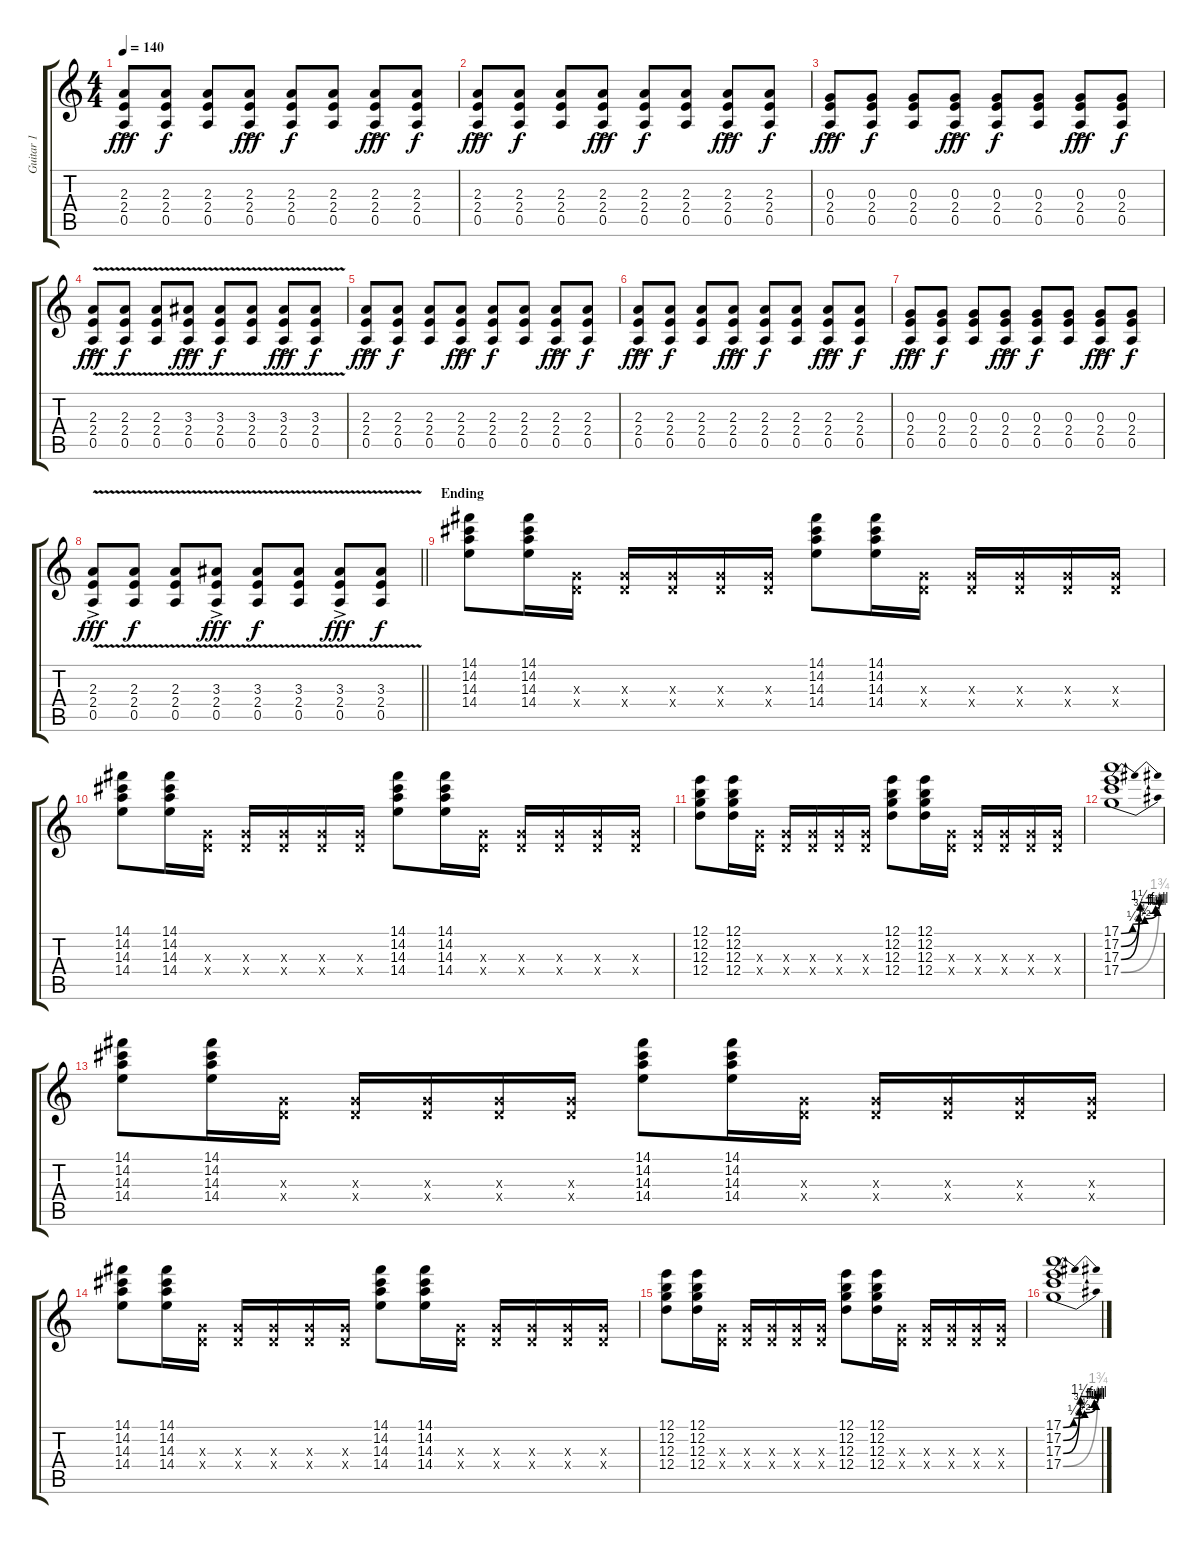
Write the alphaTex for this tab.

\track ("Guitar 1" "Guitar 1") {instrument overdrivenguitar}
\staff {score tabs}
\tuning (E4 B3 G3 D3 A2 E2) {hide}
\ts (4 4)
\tempo 140
\clef g2
\ks c
(2.3{ac} 2.4{ac} 0.5{ac}).8{dy fff} (2.3 2.4 0.5).8{dy f} (2.3 2.4 0.5).8 (2.3{ac} 2.4{ac} 0.5{ac}).8{dy fff} (2.3 2.4 0.5).8{dy f} (2.3 2.4 0.5).8 (2.3{ac} 2.4{ac} 0.5{ac}).8{dy fff} (2.3 2.4 0.5).8{dy f} |
(2.3{ac} 2.4{ac} 0.5{ac}).8{dy fff} (2.3 2.4 0.5).8{dy f} (2.3 2.4 0.5).8 (2.3{ac} 2.4{ac} 0.5{ac}).8{dy fff} (2.3 2.4 0.5).8{dy f} (2.3 2.4 0.5).8 (2.3{ac} 2.4{ac} 0.5{ac}).8{dy fff} (2.3 2.4 0.5).8{dy f} |
(0.3{ac} 2.4{ac} 0.5{ac}).8{dy fff} (0.3 2.4 0.5).8{dy f} (0.3 2.4 0.5).8 (0.3{ac} 2.4{ac} 0.5{ac}).8{dy fff} (0.3 2.4 0.5).8{dy f} (0.3 2.4 0.5).8 (0.3{ac} 2.4{ac} 0.5{ac}).8{dy fff} (0.3 2.4 0.5).8{dy f} |
(2.3{v ac} 2.4{ac} 0.5{ac}).8{dy fff} (2.3{v} 2.4 0.5).8{dy f} (2.3{v} 2.4 0.5).8 (3.3{v ac} 2.4{ac} 0.5{ac}).8{dy fff} (3.3{v} 2.4 0.5).8{dy f} (3.3{v} 2.4 0.5).8 (3.3{v ac} 2.4{ac} 0.5{ac}).8{dy fff} (3.3{v} 2.4 0.5).8{dy f} |
(2.3{ac} 2.4{ac} 0.5{ac}).8{dy fff} (2.3 2.4 0.5).8{dy f} (2.3 2.4 0.5).8 (2.3{ac} 2.4{ac} 0.5{ac}).8{dy fff} (2.3 2.4 0.5).8{dy f} (2.3 2.4 0.5).8 (2.3{ac} 2.4{ac} 0.5{ac}).8{dy fff} (2.3 2.4 0.5).8{dy f} |
(2.3{ac} 2.4{ac} 0.5{ac}).8{dy fff} (2.3 2.4 0.5).8{dy f} (2.3 2.4 0.5).8 (2.3{ac} 2.4{ac} 0.5{ac}).8{dy fff} (2.3 2.4 0.5).8{dy f} (2.3 2.4 0.5).8 (2.3{ac} 2.4{ac} 0.5{ac}).8{dy fff} (2.3 2.4 0.5).8{dy f} |
(0.3{ac} 2.4{ac} 0.5{ac}).8{dy fff} (0.3 2.4 0.5).8{dy f} (0.3 2.4 0.5).8 (0.3{ac} 2.4{ac} 0.5{ac}).8{dy fff} (0.3 2.4 0.5).8{dy f} (0.3 2.4 0.5).8 (0.3{ac} 2.4{ac} 0.5{ac}).8{dy fff} (0.3 2.4 0.5).8{dy f} |
\barLineRight lightlight
(2.3{v ac} 2.4{ac} 0.5{ac}).8{dy fff} (2.3{v} 2.4 0.5).8{dy f} (2.3{v} 2.4 0.5).8 (3.3{v ac} 2.4{ac} 0.5{ac}).8{dy fff} (3.3{v} 2.4 0.5).8{dy f} (3.3{v} 2.4 0.5).8 (3.3{v ac} 2.4{ac} 0.5{ac}).8{dy fff} (3.3{v} 2.4 0.5).8{dy f} |
\section ("" "Ending")
(14.1 14.2 14.3 14.4).8 (14.1 14.2 14.3 14.4).16 (0.3{x} 0.4{x}).16 (0.3{x} 0.4{x}).16 (0.3{x} 0.4{x}).16 (0.3{x} 0.4{x}).16 (0.3{x} 0.4{x}).16 (14.1 14.2 14.3 14.4).8 (14.1 14.2 14.3 14.4).16 (0.3{x} 0.4{x}).16 (0.3{x} 0.4{x}).16 (0.3{x} 0.4{x}).16 (0.3{x} 0.4{x}).16 (0.3{x} 0.4{x}).16 |
(14.1 14.2 14.3 14.4).8 (14.1 14.2 14.3 14.4).16 (0.3{x} 0.4{x}).16 (0.3{x} 0.4{x}).16 (0.3{x} 0.4{x}).16 (0.3{x} 0.4{x}).16 (0.3{x} 0.4{x}).16 (14.1 14.2 14.3 14.4).8 (14.1 14.2 14.3 14.4).16 (0.3{x} 0.4{x}).16 (0.3{x} 0.4{x}).16 (0.3{x} 0.4{x}).16 (0.3{x} 0.4{x}).16 (0.3{x} 0.4{x}).16 |
(12.1 12.2 12.3 12.4).8 (12.1 12.2 12.3 12.4).16 (0.3{x} 0.4{x}).16 (0.3{x} 0.4{x}).16 (0.3{x} 0.4{x}).16 (0.3{x} 0.4{x}).16 (0.3{x} 0.4{x}).16 (12.1 12.2 12.3 12.4).8 (12.1 12.2 12.3 12.4).16 (0.3{x} 0.4{x}).16 (0.3{x} 0.4{x}).16 (0.3{x} 0.4{x}).16 (0.3{x} 0.4{x}).16 (0.3{x} 0.4{x}).16 |
(17.1{be (custom 0 0 18 1 37 2 57 4 60 4)} 17.2{be (bendrelease 0 0 51 5 51 5 60 4)} 17.3{be (custom 0 0 28 3 50 3 54 4 57 4 60 4)} 17.4{be (bend 0 0 60 7)}).1 |
(14.1 14.2 14.3 14.4).8 (14.1 14.2 14.3 14.4).16 (0.3{x} 0.4{x}).16 (0.3{x} 0.4{x}).16 (0.3{x} 0.4{x}).16 (0.3{x} 0.4{x}).16 (0.3{x} 0.4{x}).16 (14.1 14.2 14.3 14.4).8 (14.1 14.2 14.3 14.4).16 (0.3{x} 0.4{x}).16 (0.3{x} 0.4{x}).16 (0.3{x} 0.4{x}).16 (0.3{x} 0.4{x}).16 (0.3{x} 0.4{x}).16 |
(14.1 14.2 14.3 14.4).8 (14.1 14.2 14.3 14.4).16 (0.3{x} 0.4{x}).16 (0.3{x} 0.4{x}).16 (0.3{x} 0.4{x}).16 (0.3{x} 0.4{x}).16 (0.3{x} 0.4{x}).16 (14.1 14.2 14.3 14.4).8 (14.1 14.2 14.3 14.4).16 (0.3{x} 0.4{x}).16 (0.3{x} 0.4{x}).16 (0.3{x} 0.4{x}).16 (0.3{x} 0.4{x}).16 (0.3{x} 0.4{x}).16 |
(12.1 12.2 12.3 12.4).8 (12.1 12.2 12.3 12.4).16 (0.3{x} 0.4{x}).16 (0.3{x} 0.4{x}).16 (0.3{x} 0.4{x}).16 (0.3{x} 0.4{x}).16 (0.3{x} 0.4{x}).16 (12.1 12.2 12.3 12.4).8 (12.1 12.2 12.3 12.4).16 (0.3{x} 0.4{x}).16 (0.3{x} 0.4{x}).16 (0.3{x} 0.4{x}).16 (0.3{x} 0.4{x}).16 (0.3{x} 0.4{x}).16 |
(17.1{be (custom 0 0 18 1 37 2 57 4 60 4)} 17.2{be (bendrelease 0 0 51 5 51 5 60 4)} 17.3{be (custom 0 0 28 3 50 3 54 4 57 4 60 4)} 17.4{be (bend 0 0 60 7)}).1
